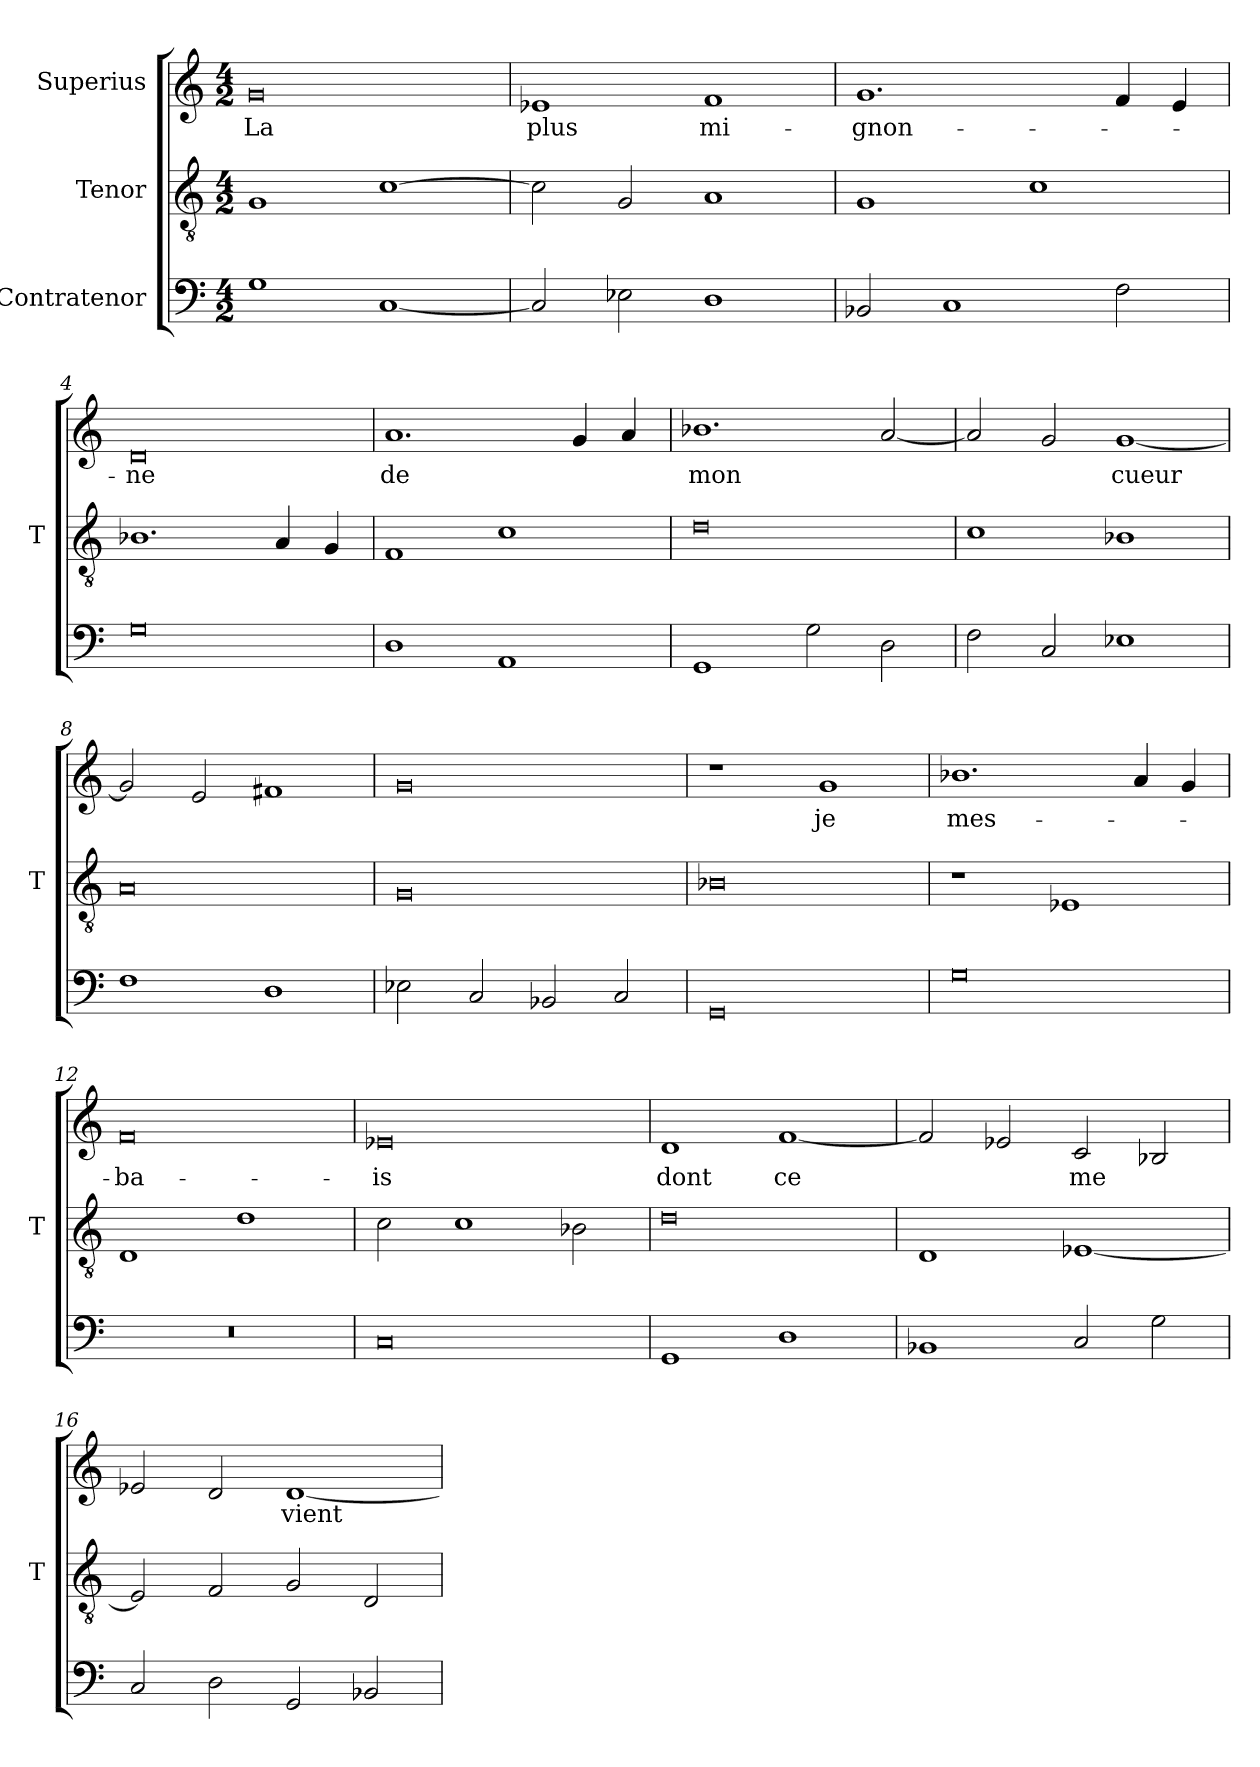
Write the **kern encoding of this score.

**kern	**kern	**kern	**text
*part3	*part2	*part1	*part1
*staff3	*staff2	*staff1	*staff1
*I"Contratenor	*I"Tenor	*I"Superius	*
*	*I'T	*	*
*clefF4	*clefGv2	*clefG2	*
*M4/2	*M4/2	*M4/2	*
=1	=1	=1	=1
1G	1G	0g	-La
[1C	[1c	.	.
=2	=2	=2	=2
2C]	2c]	1e-X	-plus
2E-X	2G	.	.
1D	1A	1f	mi-
=3	=3	=3	=3
2BB-X	1G	1.g	-gnon-
1C	.	.	.
.	1c	.	.
2F	.	4f	.
.	.	4e	.
=4	=4	=4	=4
0G	1.B-X	0d	-ne
.	4A	.	.
.	4G	.	.
=5	=5	=5	=5
1D	1F	1.a	-de
1AA	1c	.	.
.	.	4g	.
.	.	4a	.
=6	=6	=6	=6
1GG	0d	1.b-X	-mon
2G	.	.	.
2D	.	[2a	.
=7	=7	=7	=7
2F	1c	2a]	.
2C	.	2g	.
1E-X	1B-X	[1g	-cueur
=8	=8	=8	=8
1F	0A	2g]	.
.	.	2e	.
1D	.	1f#X	.
=9	=9	=9	=9
2E-X	0G	0g	.
2C	.	.	.
2BB-X	.	.	.
2C	.	.	.
=10	=10	=10	=10
0GG	0B-X	1r	.
.	.	1g	-je
=11	=11	=11	=11
0G	1r	1.b-X	mes-
.	1E-X	.	.
.	.	4a	.
.	.	4g	.
=12	=12	=12	=12
0r	1D	0f	-ba-
.	1d	.	.
=13	=13	=13	=13
0C	2c	0e-X	-is
.	1c	.	.
.	2B-X	.	.
=14	=14	=14	=14
1GG	0d	1d	-dont
1D	.	[1f	-ce
=15	=15	=15	=15
1BB-X	1D	2f]	.
.	.	2e-X	.
2C	[1E-X	2c	-me
2G	.	2B-X	.
=16	=16	=16	=16
2C	2E-]	2e-X	.
2D	2F	2d	.
2GG	2G	[1d	-vient
2BB-X	2D	.	.
=	=	=	=
*-	*-	*-	*-
